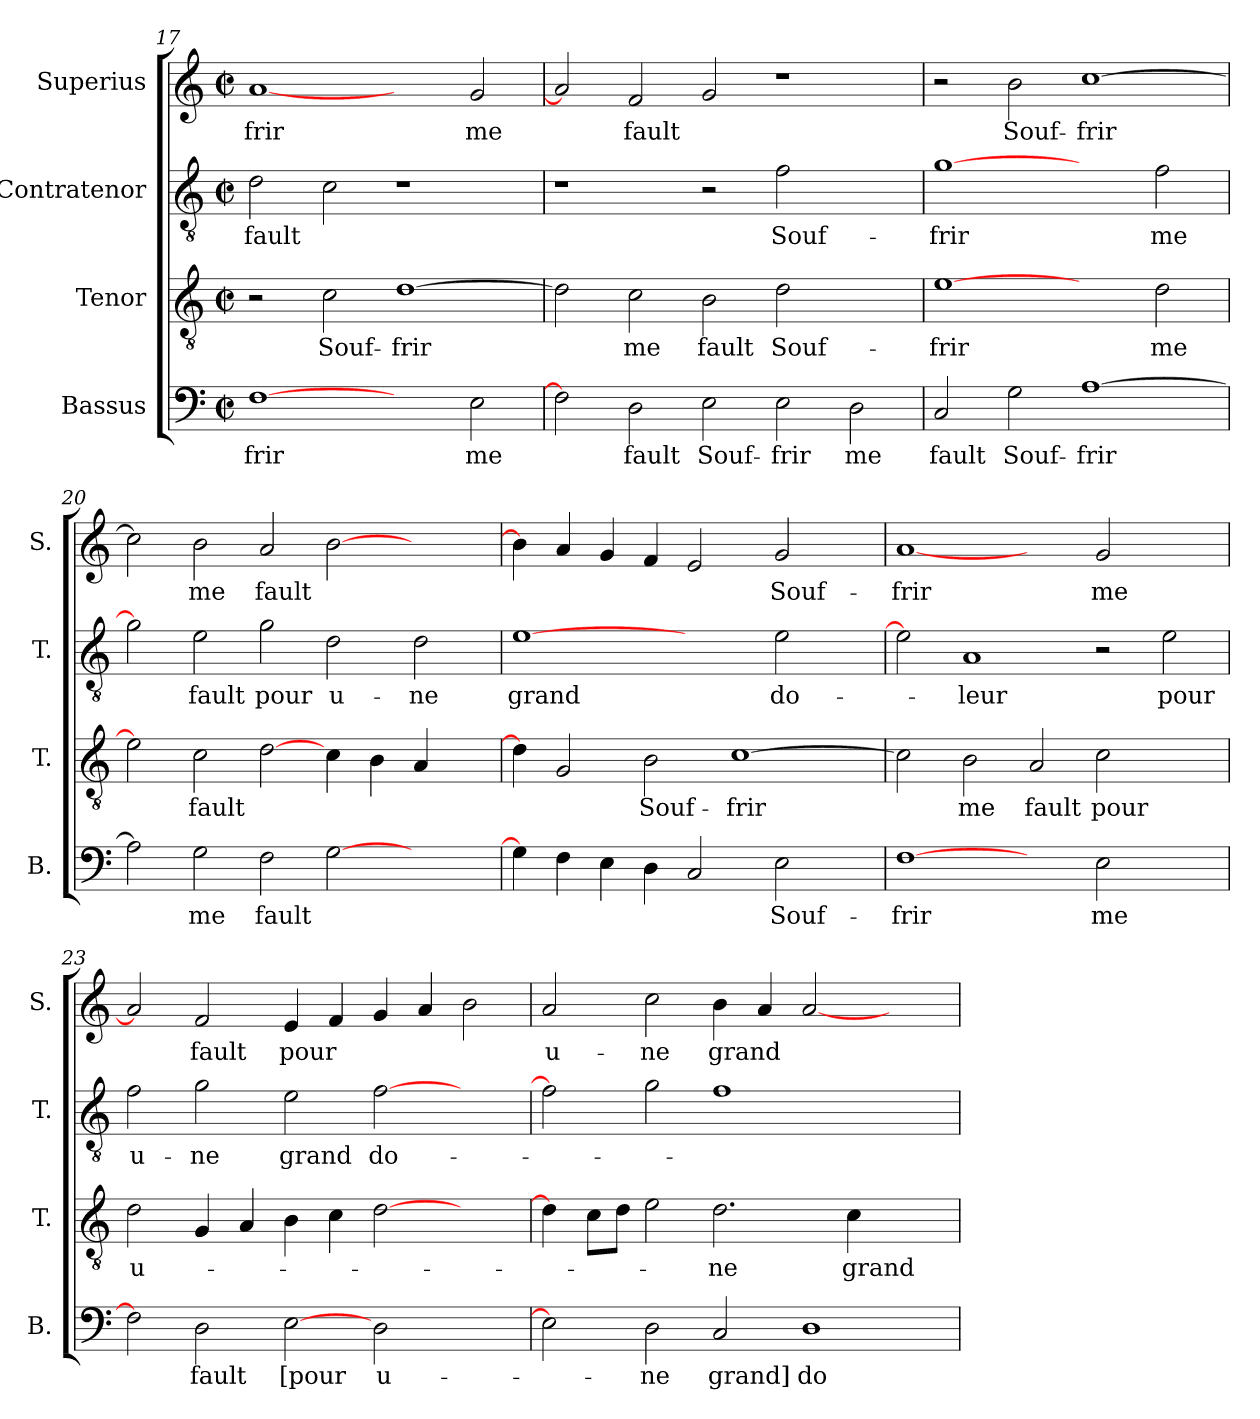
**kern	**text	**kern	**text	**kern	**text	**kern	**text
*part4	*part4	*part3	*part3	*part2	*part2	*part1	*part1
*staff4	*staff4	*staff3	*staff3	*staff2	*staff2	*staff1	*staff1
*I"Bassus	*	*I"Tenor	*	*I"Contratenor	*	*I"Superius	*
*I'B.	*	*I'T.	*	*I'T.	*	*I'S.	*
*clefF4	*	*clefGv2	*	*clefGv2	*	*clefG2	*
*k[]	*	*k[]	*	*k[]	*	*k[]	*
*C:	*	*C:	*	*C:	*	*C:	*
*M2/2	*	*M2/2	*	*M2/2	*	*M2/2	*
*met(c|)	*	*met(c|)	*	*met(c|)	*	*met(c|)	*
=17	=17	=17	=17	=17	=17	=17	=17
[1F\	-frir	2r	.	2d\	fault	[1a/	-frir
.	.	2c\	Souf-	2c\	.	.	.
2ryy	.	[1d\	-frir	1r	.	2ryy	.
2E\	me	.	.	.	.	2g/	me
=18	=18	=18	=18	=18	=18	=18	=18
2F\]	.	2d\]	.	1r	.	2a/]	.
2D\	fault	2c\	me	.	.	2f/	fault
2E\	Souf-	2B\	fault	2r	.	2g/	.
2E\	-frir	2d\	Souf-	2f\	Souf-	1r	.
2D\	me	2ryy	.	2ryy	.	.	.
=19	=19	=19	=19	=19	=19	=19	=19
2C/	fault	[1e\	-frir	[1g\	-frir	2r	.
2G\	Souf-	.	.	.	.	2b\	Souf-
[1A\	-frir	2ryy	.	2ryy	.	[1cc\	-frir
.	.	2d\	me	2f\	me	.	.
=20	=20	=20	=20	=20	=20	=20	=20
2A\]	.	2e\]	.	2g\]	.	2cc\]	.
2G\	me	2c\	fault	2e\	fault	2b\	me
2F\	fault	[2d\	.	2g\	pour	2a/	fault
[2G\	.	4c\	.	2d\	u-	[2b\	.
.	.	4B\	.	.	.	.	.
2ryy	.	4A/	.	2d\	-ne	2ryy	.
.	.	4ryy	.	.	.	.	.
!!LO:LB:g=z
=21	=21	=21	=21	=21	=21	=21	=21
4G\]	.	4d\]	.	[1e\	grand	4b\]	.
4F\	.	2G/	.	.	.	4a/	.
4E\	.	.	.	.	.	4g/	.
4D\	.	2B\	Souf-	.	.	4f/	.
2C/	.	.	.	2ryy	.	2e/	.
.	.	[1c\	-frir	.	.	.	.
2E\	Souf-	.	.	2e\	do-	2g/	Souf-
4ryy	.	.	.	4ryy	.	4ryy	.
=22	=22	=22	=22	=22	=22	=22	=22
[1F\	-frir	2c\]	.	2e\]	.	[1a/	-frir
.	.	2B\	me	1A/	-leur	.	.
2ryy	.	2A/	fault	.	.	2ryy	.
2E\	me	2c\	pour	2r	.	2g/	me
2ryy	.	2ryy	.	2e\	pour	2ryy	.
=23	=23	=23	=23	=23	=23	=23	=23
2F\]	.	2d\	u-	2f\	u-	2a/]	.
2D\	fault	4G/	.	2g\	-ne	2f/	fault
.	.	4A/	.	.	.	.	.
[2E\	[pour	4B\	.	2e\	grand	4e/	pour
.	.	4c\	.	.	.	4f/	.
2D\	u-	[2d\	.	[2f\	do-	4g/	.
.	.	.	.	.	.	4a/	.
2ryy	.	2ryy	.	2ryy	.	2b\	.
=24	=24	=24	=24	=24	=24	=24	=24
2E\]	.	4d\]	.	2f\]	.	2a/	u-
.	.	8c\L	.	.	.	.	.
.	.	8d\J	.	.	.	.	.
2D\	-ne	2e\	.	2g\	.	2cc\	-ne
2C/	grand]	2.d\	-ne	1f\	.	4b\	grand
.	.	.	.	.	.	4a/	.
1D\	do-	.	.	.	.	[2a/	.
.	.	4c\	grand	.	.	.	.
.	.	2ryy	.	2ryy	.	2ryy	.
=	=	=	=	=	=	=	=
*-	*-	*-	*-	*-	*-	*-	*-
